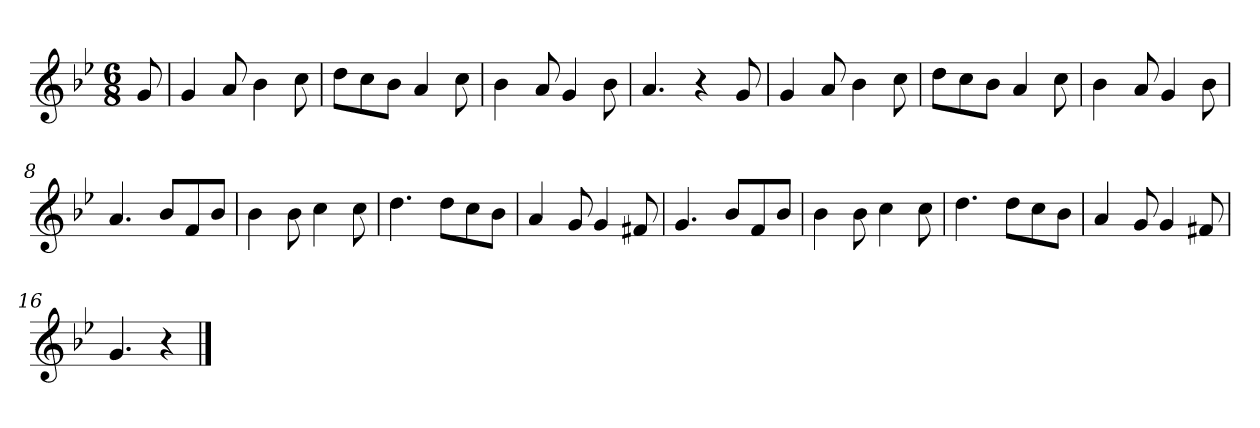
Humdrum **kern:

**kern
*part1
*staff1
*k[b-e-]
*M6/8
*MM120
=
8g
=1
4g
8a
4b-
8cc
=2
8ddL
8cc
8b-J
4a
8cc
=3
4b-
8a
4g
8b-
=4
4.a
4r
8g
=5
4g
8a
4b-
8cc
=6
8ddL
8cc
8b-J
4a
8cc
=7
4b-
8a
4g
8b-
=8
4.a
8b-L
8f
8b-J
=9
4b-
8b-
4cc
8cc
=10
4.dd
8ddL
8cc
8b-J
=11
4a
8g
4g
8f#X
=12
4.g
8b-L
8f
8b-J
=13
4b-
8b-
4cc
8cc
=14
4.dd
8ddL
8cc
8b-J
=15
4a
8g
4g
8f#X
=16
4.g
4r
==
*-
